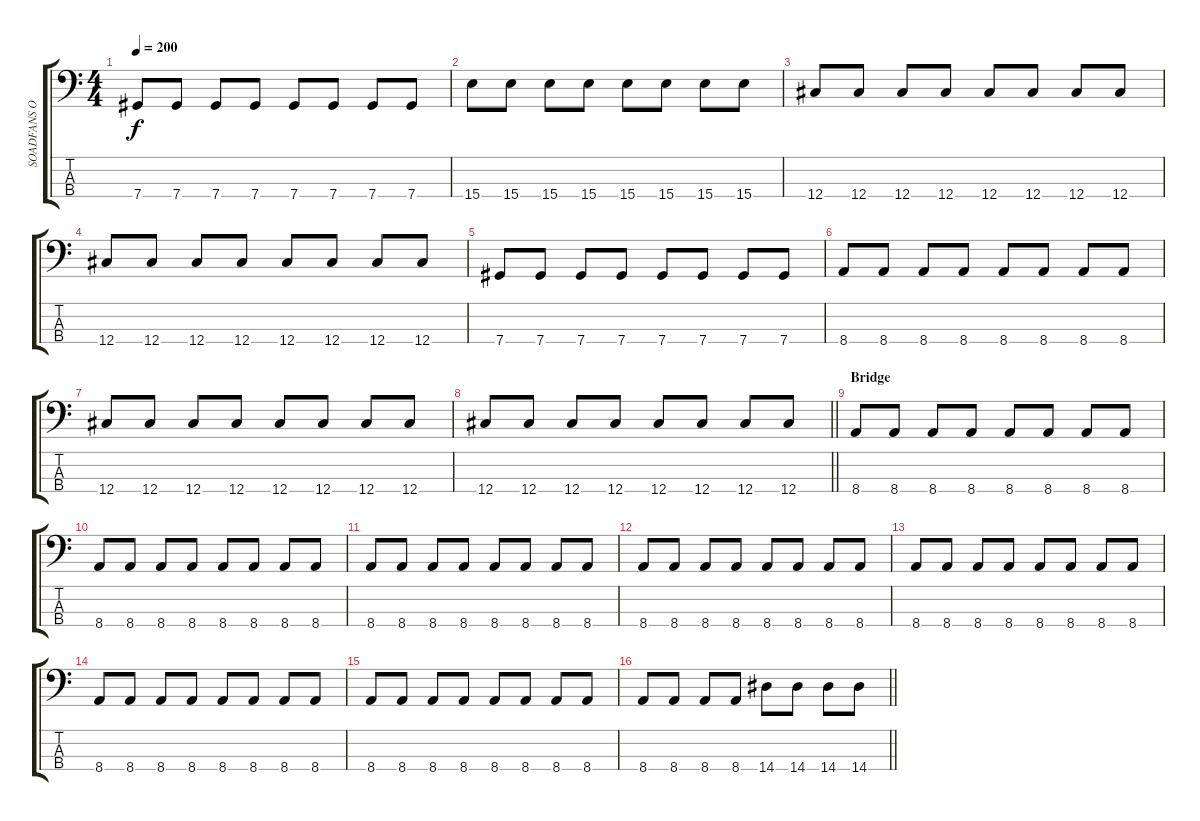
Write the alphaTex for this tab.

\track ("SOADFANS Owns.  (Bass Track)" "SOADFANS O") {instrument electricbassfinger}
\staff {score tabs}
\tuning (Gb2 Db2 Ab1 Db1) {hide}
\ts (4 4)
\tempo 200
\clef f4
\ks c
7.4.8{dy f} 7.4.8 7.4.8 7.4.8 7.4.8 7.4.8 7.4.8 7.4.8 |
15.4.8 15.4.8 15.4.8 15.4.8 15.4.8 15.4.8 15.4.8 15.4.8 |
12.4.8 12.4.8 12.4.8 12.4.8 12.4.8 12.4.8 12.4.8 12.4.8 |
12.4.8 12.4.8 12.4.8 12.4.8 12.4.8 12.4.8 12.4.8 12.4.8 |
7.4.8 7.4.8 7.4.8 7.4.8 7.4.8 7.4.8 7.4.8 7.4.8 |
8.4.8 8.4.8 8.4.8 8.4.8 8.4.8 8.4.8 8.4.8 8.4.8 |
12.4.8 12.4.8 12.4.8 12.4.8 12.4.8 12.4.8 12.4.8 12.4.8 |
\barLineRight lightlight
12.4.8 12.4.8 12.4.8 12.4.8 12.4.8 12.4.8 12.4.8 12.4.8 |
\section ("" "Bridge")
8.4.8 8.4.8 8.4.8 8.4.8 8.4.8 8.4.8 8.4.8 8.4.8 |
8.4.8 8.4.8 8.4.8 8.4.8 8.4.8 8.4.8 8.4.8 8.4.8 |
8.4.8 8.4.8 8.4.8 8.4.8 8.4.8 8.4.8 8.4.8 8.4.8 |
8.4.8 8.4.8 8.4.8 8.4.8 8.4.8 8.4.8 8.4.8 8.4.8 |
8.4.8 8.4.8 8.4.8 8.4.8 8.4.8 8.4.8 8.4.8 8.4.8 |
8.4.8 8.4.8 8.4.8 8.4.8 8.4.8 8.4.8 8.4.8 8.4.8 |
8.4.8 8.4.8 8.4.8 8.4.8 8.4.8 8.4.8 8.4.8 8.4.8 |
\barLineRight lightlight
8.4.8 8.4.8 8.4.8 8.4.8 14.4.8 14.4.8 14.4.8 14.4.8
